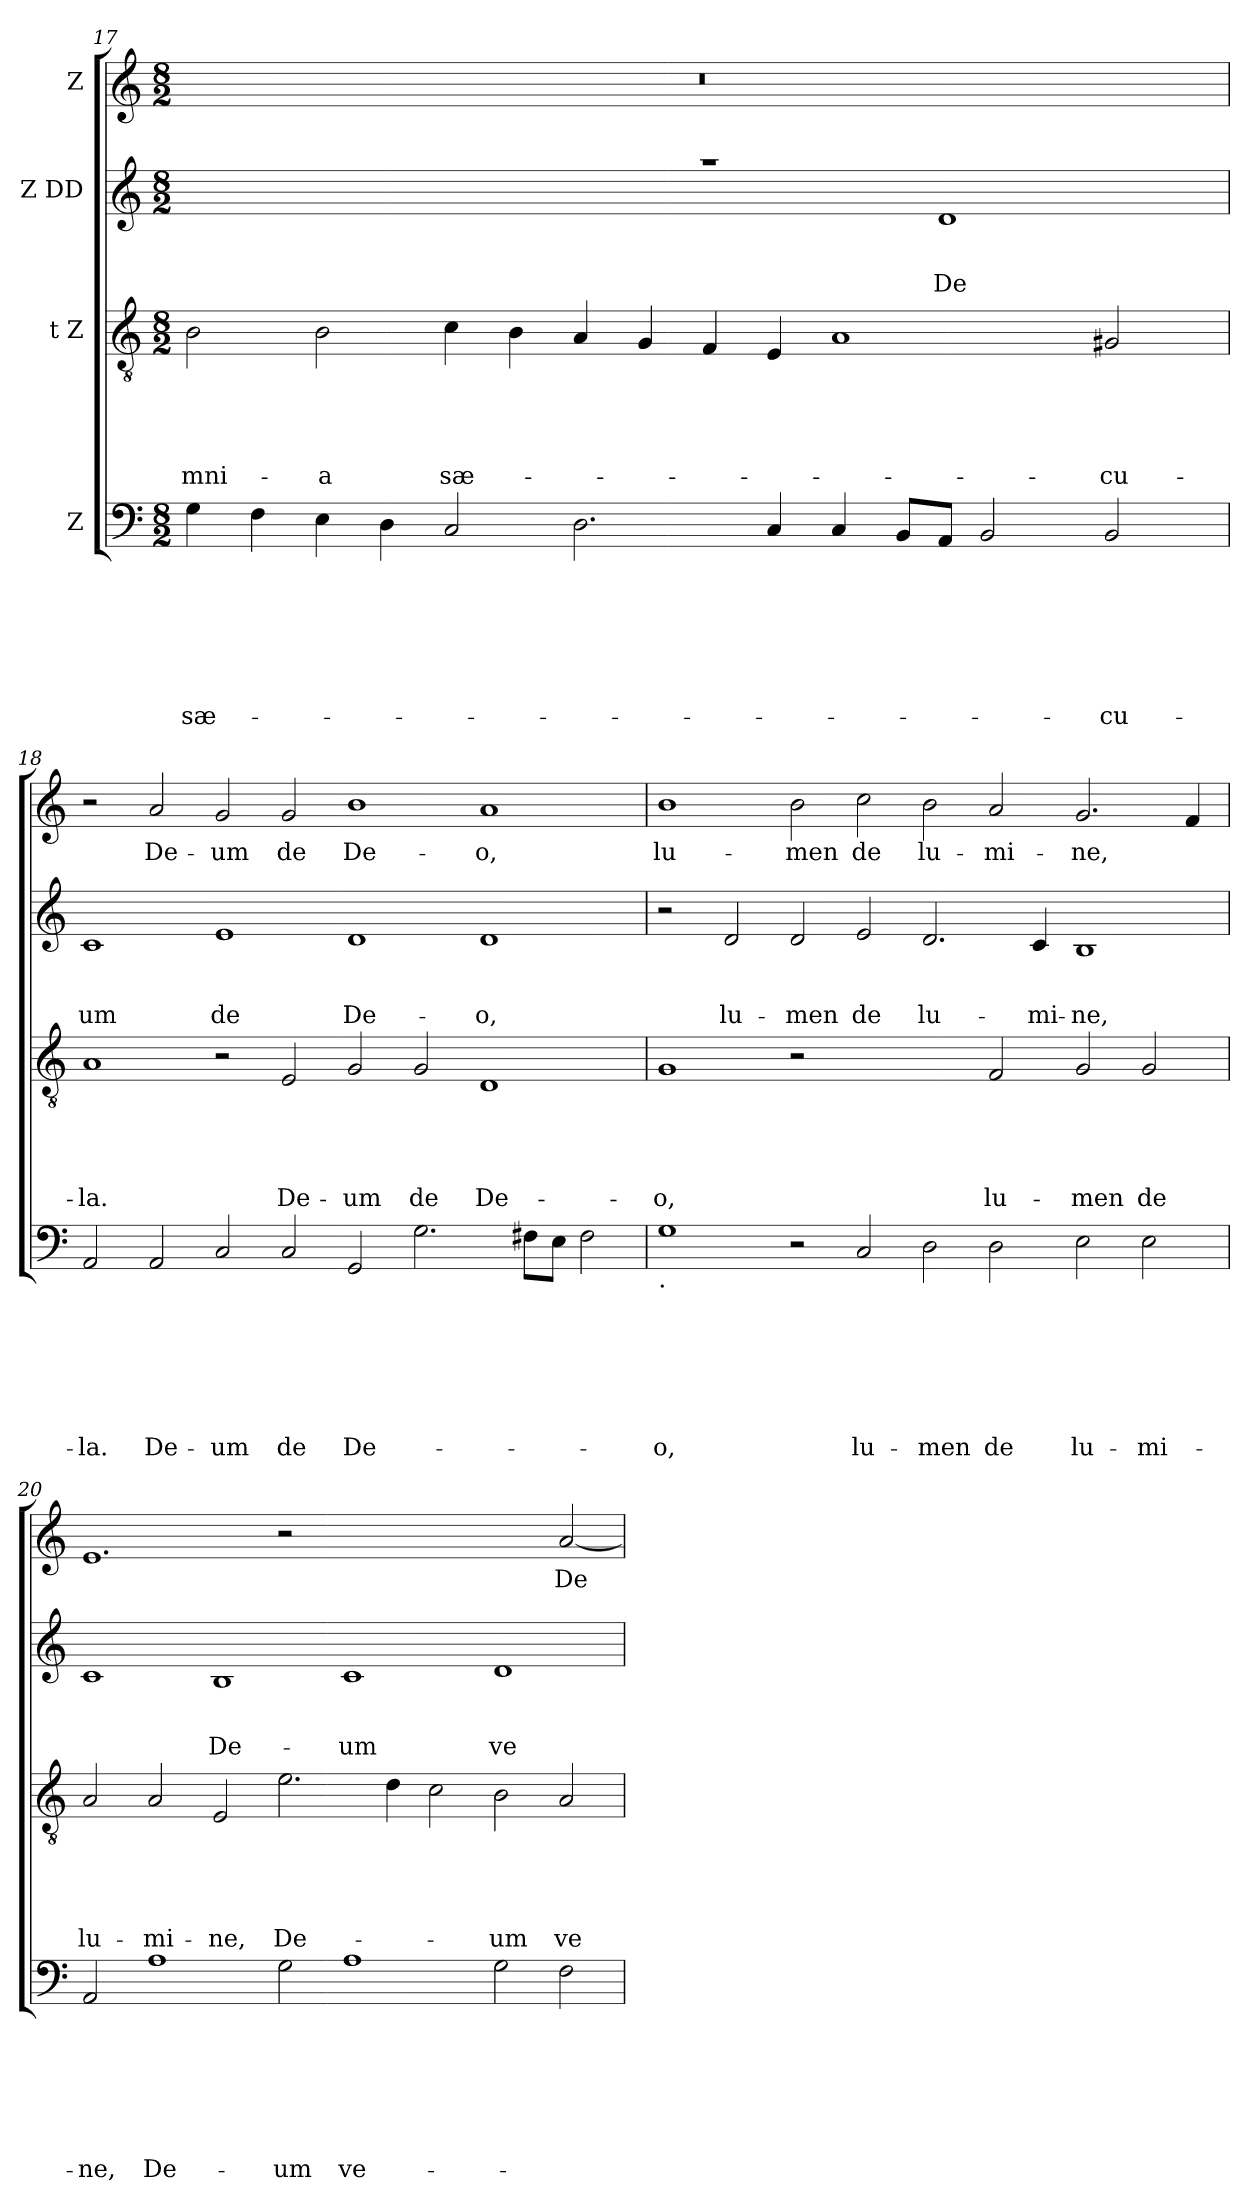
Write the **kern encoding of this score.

**kern	**text	**text	**text	**text	**text	**text	**text	**kern	**text	**text	**text	**text	**text	**kern	**text	**text	**text	**kern	**text
*part4	*part4	*part4	*part4	*part4	*part4	*part4	*part4	*part3	*part3	*part3	*part3	*part3	*part3	*part2	*part2	*part2	*part2	*part1	*part1
*staff4	*staff4	*staff4	*staff4	*staff4	*staff4	*staff4	*staff4	*staff3	*staff3	*staff3	*staff3	*staff3	*staff3	*staff2	*staff2	*staff2	*staff2	*staff1	*staff1
*I"Z	*	*	*	*	*	*	*	*I"t Z	*	*	*	*	*	*I"Z DD	*	*	*	*I"Z	*
*clefF4	*	*	*	*	*	*	*	*clefGv2	*	*	*	*	*	*clefG2	*	*	*	*clefG2	*
*k[]	*	*	*	*	*	*	*	*k[]	*	*	*	*	*	*k[]	*	*	*	*k[]	*
*C:	*	*	*	*	*	*	*	*C:	*	*	*	*	*	*C:	*	*	*	*C:	*
*M8/2	*	*	*	*	*	*	*	*M8/2	*	*	*	*	*	*M8/2	*	*	*	*M8/2	*
=17	=17	=17	=17	=17	=17	=17	=17	=17	=17	=17	=17	=17	=17	=17	=17	=17	=17	=17	=17
!	!	!	!	!	!	!	!LO:LY:b	!	!	!	!	!	!LO:LY:b	!	!	!	!	!	!
*	*	*	*	*	*	*	*	*	*	*	*	*	*	*^	*	*	*	*	*
4G\	.	.	.	.	.	.	sæ-	2B\	.	.	.	.	-mni-	0ryy	0ryy	.	.	.	00r	.
4F\	.	.	.	.	.	.	.	.	.	.	.	.	.	.	.	.	.	.	.	.
!	!	!	!	!	!	!	!	!	!	!	!	!	!LO:LY:b	!	!	!	!	!	!	!
4E\	.	.	.	.	.	.	.	2B\	.	.	.	.	-a	.	.	.	.	.	.	.
4D\	.	.	.	.	.	.	.	.	.	.	.	.	.	.	.	.	.	.	.	.
!	!	!	!	!	!	!	!	!	!	!	!	!	!LO:LY:b	!	!	!	!	!	!	!
2C/	.	.	.	.	.	.	.	4c\	.	.	.	.	sæ-	.	.	.	.	.	.	.
.	.	.	.	.	.	.	.	4B\	.	.	.	.	.	.	.	.	.	.	.	.
2.D\	.	.	.	.	.	.	.	4A/	.	.	.	.	.	.	.	.	.	.	.	.
.	.	.	.	.	.	.	.	4G/	.	.	.	.	.	.	.	.	.	.	.	.
.	.	.	.	.	.	.	.	4F/	.	.	.	.	.	1raa	2..ryy	.	.	.	.	.
4C/	.	.	.	.	.	.	.	4E/	.	.	.	.	.	.	.	.	.	.	.	.
4C/	.	.	.	.	.	.	.	1A	.	.	.	.	.	.	.	.	.	.	.	.
8BB/L	.	.	.	.	.	.	.	.	.	.	.	.	.	.	.	.	.	.	.	.
!	!	!	!	!	!	!	!	!	!	!	!	!	!	!	!	!	!	!LO:LY:b	!	!
8AA/J	.	.	.	.	.	.	.	.	.	.	.	.	.	.	1d	.	.	De-	.	.
2BB/	.	.	.	.	.	.	.	.	.	.	.	.	.	8ryy	.	.	.	.	.	.
.	.	.	.	.	.	.	.	.	.	.	.	.	.	2..ryy	.	.	.	.	.	.
!	!	!	!	!	!	!	!LO:LY:b	!	!	!	!	!	!LO:LY:b	!	!	!	!	!	!	!
2BB/	.	.	.	.	.	.	-cu-	2G#/	.	.	.	.	-cu-	.	.	.	.	.	.	.
.	.	.	.	.	.	.	.	.	.	.	.	.	.	.	8ryy	.	.	.	.	.
=18	=18	=18	=18	=18	=18	=18	=18	=18	=18	=18	=18	=18	=18	=18	=18	=18	=18	=18	=18	=18
!	!	!	!	!	!	!	!LO:LY:b	!	!	!	!	!	!LO:LY:b	!	!	!	!	!LO:LY:b	!	!
*	*	*	*	*	*	*	*	*	*	*	*	*	*	*v	*v	*	*	*	*	*
2AA/	.	.	.	.	.	.	-la.	1A	.	.	.	.	-la.	1c	.	.	-um	2r	.
!	!	!	!	!	!	!	!LO:LY:b	!	!	!	!	!	!	!	!	!	!	!	!LO:LY:b
2AA/	.	.	.	.	.	.	De-	.	.	.	.	.	.	.	.	.	.	2a/	De-
!	!	!	!	!	!	!	!LO:LY:b	!	!	!	!	!	!	!	!	!	!LO:LY:b	!	!LO:LY:b
2C/	.	.	.	.	.	.	-um	2r	.	.	.	.	.	1e	.	.	de	2g/	-um
!	!	!	!	!	!	!	!LO:LY:b	!	!	!	!	!	!LO:LY:b	!	!	!	!	!	!LO:LY:b
2C/	.	.	.	.	.	.	de	2E/	.	.	.	.	De-	.	.	.	.	2g/	de
!	!	!	!	!	!	!	!LO:LY:b	!	!	!	!	!	!LO:LY:b	!	!	!	!LO:LY:b	!	!LO:LY:b
2GG/	.	.	.	.	.	.	De-	2G/	.	.	.	.	-um	1d	.	.	De-	1b	De-
!	!	!	!	!	!	!	!	!	!	!	!	!	!LO:LY:b	!	!	!	!	!	!
2.G\	.	.	.	.	.	.	.	2G/	.	.	.	.	de	.	.	.	.	.	.
!	!	!	!	!	!	!	!	!	!	!	!	!	!LO:LY:b	!	!	!	!LO:LY:b	!	!LO:LY:b
.	.	.	.	.	.	.	.	1D	.	.	.	.	De-	1d	.	.	-o,	1a	-o,
8F#\L	.	.	.	.	.	.	.	.	.	.	.	.	.	.	.	.	.	.	.
8E\J	.	.	.	.	.	.	.	.	.	.	.	.	.	.	.	.	.	.	.
2F#\	.	.	.	.	.	.	.	.	.	.	.	.	.	.	.	.	.	.	.
!!LO:LB:g=z
=19	=19	=19	=19	=19	=19	=19	=19	=19	=19	=19	=19	=19	=19	=19	=19	=19	=19	=19	=19
!LO:TX:b:t=.	!	!	!	!	!	!	!	!	!	!	!	!	!	!	!	!	!	!	!
!	!	!	!	!	!	!	!LO:LY:b	!	!	!	!	!	!LO:LY:b	!	!	!	!	!	!LO:LY:b
1G	.	.	.	.	.	.	-o,	1G	.	.	.	.	-o,	2r	.	.	.	1b	lu-
!	!	!	!	!	!	!	!	!	!	!	!	!	!	!	!	!	!LO:LY:b	!	!
.	.	.	.	.	.	.	.	.	.	.	.	.	.	2d/	.	.	lu-	.	.
!	!	!	!	!	!	!	!	!	!	!	!	!	!	!	!	!	!LO:LY:b	!	!LO:LY:b
2r	.	.	.	.	.	.	.	2r	.	.	.	.	.	2d/	.	.	-men	2b\	-men
!	!	!	!	!	!	!	!LO:LY:b	!	!	!	!	!	!	!	!	!	!LO:LY:b	!	!LO:LY:b
2C/	.	.	.	.	.	.	lu-	1ryy	.	.	.	.	.	2e/	.	.	de	2cc\	de
!	!	!	!	!	!	!	!LO:LY:b	!	!	!	!	!	!	!	!	!	!LO:LY:b	!	!LO:LY:b
2D\	.	.	.	.	.	.	-men	.	.	.	.	.	.	2.d/	.	.	lu-	2b\	lu-
!	!	!	!	!	!	!	!LO:LY:b	!	!	!	!	!	!LO:LY:b	!	!	!	!	!	!LO:LY:b
2D\	.	.	.	.	.	.	de	2F/	.	.	.	.	lu-	.	.	.	.	2a/	-mi-
!	!	!	!	!	!	!	!	!	!	!	!	!	!	!	!	!	!LO:LY:b	!	!
.	.	.	.	.	.	.	.	.	.	.	.	.	.	4c/	.	.	-mi-	.	.
!	!	!	!	!	!	!	!LO:LY:b	!	!	!	!	!	!LO:LY:b	!	!	!	!LO:LY:b	!	!LO:LY:b
2E\	.	.	.	.	.	.	lu-	2G/	.	.	.	.	-men	1B	.	.	-ne,	2.g/	-ne,
!	!	!	!	!	!	!	!LO:LY:b	!	!	!	!	!	!LO:LY:b	!	!	!	!	!	!
2E\	.	.	.	.	.	.	-mi-	2G/	.	.	.	.	de	.	.	.	.	.	.
.	.	.	.	.	.	.	.	.	.	.	.	.	.	.	.	.	.	4f/	.
=20	=20	=20	=20	=20	=20	=20	=20	=20	=20	=20	=20	=20	=20	=20	=20	=20	=20	=20	=20
!	!	!	!	!	!	!	!LO:LY:b	!	!	!	!	!	!LO:LY:b	!	!	!	!	!	!
2AA/	.	.	.	.	.	.	-ne,	2A/	.	.	.	.	lu-	1c	.	.	.	1.e	.
!	!	!	!	!	!	!	!LO:LY:b	!	!	!	!	!	!LO:LY:b	!	!	!	!	!	!
1A	.	.	.	.	.	.	De-	2A/	.	.	.	.	-mi-	.	.	.	.	.	.
!	!	!	!	!	!	!	!	!	!	!	!	!	!LO:LY:b	!	!	!	!LO:LY:b	!	!
.	.	.	.	.	.	.	.	2E/	.	.	.	.	-ne,	1B	.	.	De-	.	.
!	!	!	!	!	!	!	!LO:LY:b	!	!	!	!	!	!LO:LY:b	!	!	!	!	!	!
2G\	.	.	.	.	.	.	-um	2.e\	.	.	.	.	De-	.	.	.	.	2r	.
!	!	!	!	!	!	!	!LO:LY:b	!	!	!	!	!	!	!	!	!	!LO:LY:b	!	!
1A	.	.	.	.	.	.	ve-	.	.	.	.	.	.	1c	.	.	-um	1.ryy	.
.	.	.	.	.	.	.	.	4d\	.	.	.	.	.	.	.	.	.	.	.
.	.	.	.	.	.	.	.	2c\	.	.	.	.	.	.	.	.	.	.	.
!	!	!	!	!	!	!	!	!	!	!	!	!	!LO:LY:b	!	!	!	!LO:LY:b	!	!
2G\	.	.	.	.	.	.	.	2B\	.	.	.	.	-um	1d	.	.	ve-	.	.
!	!	!	!	!	!	!	!	!	!	!	!	!	!LO:LY:b	!	!	!	!	!	!LO:LY:b
2F\	.	.	.	.	.	.	.	2A/	.	.	.	.	ve-	.	.	.	.	[<2a/	De-
=	=	=	=	=	=	=	=	=	=	=	=	=	=	=	=	=	=	=	=
*-	*-	*-	*-	*-	*-	*-	*-	*-	*-	*-	*-	*-	*-	*-	*-	*-	*-	*-	*-
